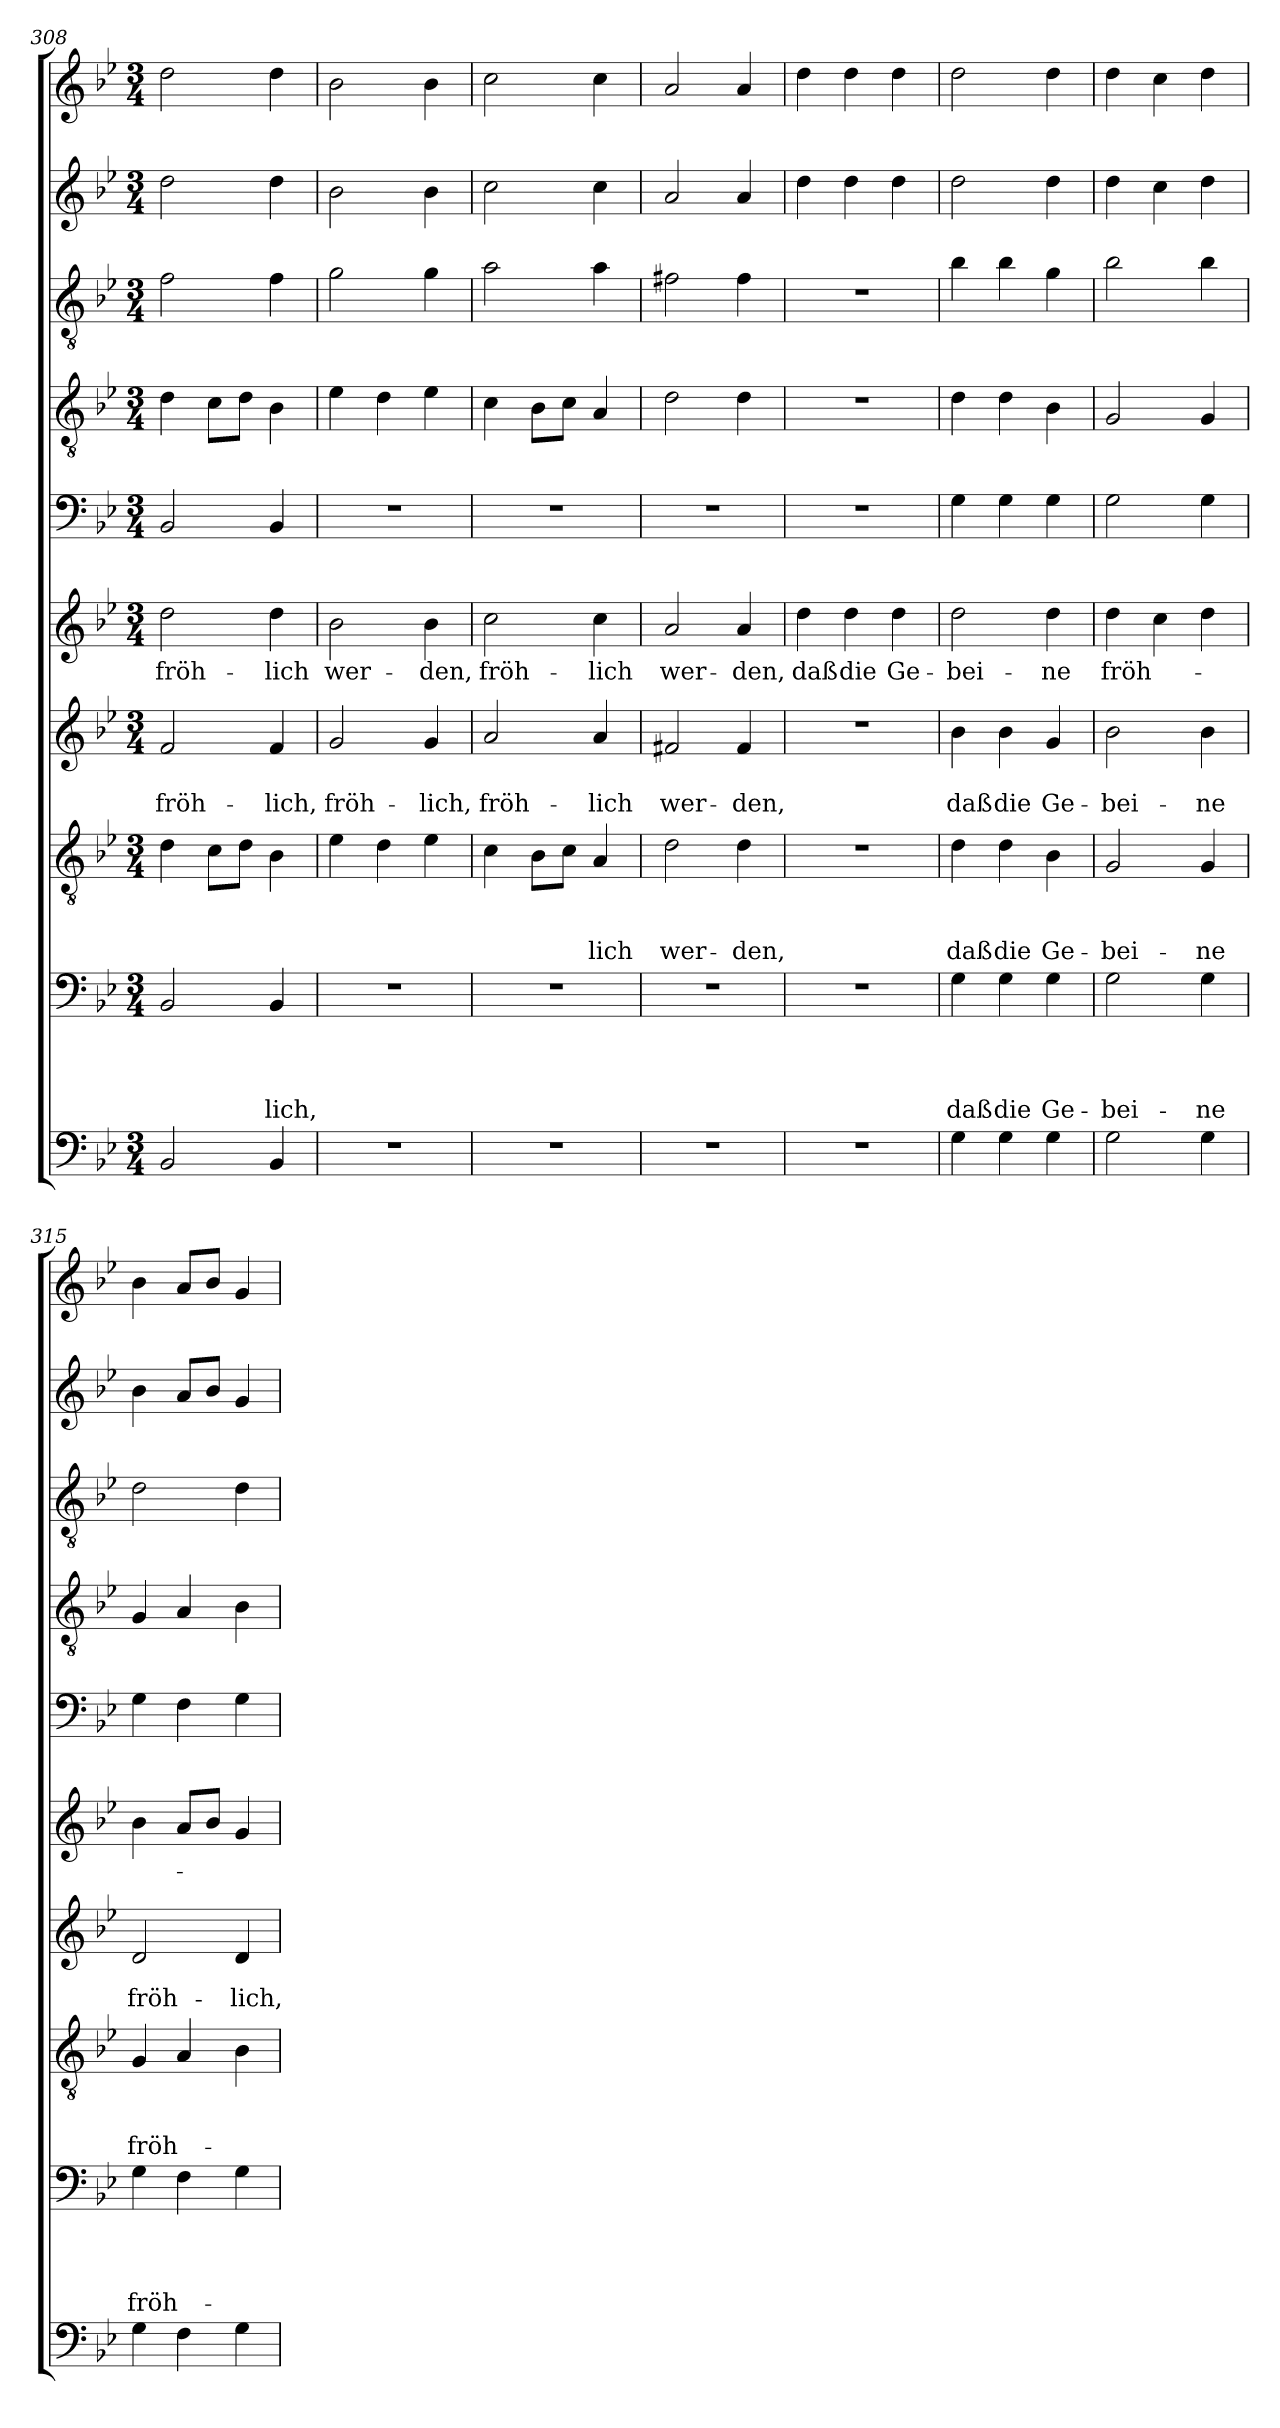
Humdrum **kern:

**kern	**kern	**text	**text	**text	**text	**kern	**text	**text	**text	**kern	**text	**text	**kern	**text	**kern	**kern	**kern	**kern	**kern
*part10	*part9	*part9	*part9	*part9	*part9	*part8	*part8	*part8	*part8	*part7	*part7	*part7	*part6	*part6	*part5	*part4	*part3	*part2	*part1
*staff10	*staff9	*staff9	*staff9	*staff9	*staff9	*staff8	*staff8	*staff8	*staff8	*staff7	*staff7	*staff7	*staff6	*staff6	*staff5	*staff4	*staff3	*staff2	*staff1
*clefF4	*clefF4	*	*	*	*	*clefGv2	*	*	*	*clefG2	*	*	*clefG2	*	*clefF4	*clefGv2	*clefGv2	*clefG2	*clefG2
*k[b-e-]	*k[b-e-]	*	*	*	*	*k[b-e-]	*	*	*	*k[b-e-]	*	*	*k[b-e-]	*	*k[b-e-]	*k[b-e-]	*k[b-e-]	*k[b-e-]	*k[b-e-]
*g:	*g:	*	*	*	*	*g:	*	*	*	*g:	*	*	*g:	*	*g:	*g:	*g:	*g:	*g:
*M3/4	*M3/4	*	*	*	*	*M3/4	*	*	*	*M3/4	*	*	*M3/4	*	*M3/4	*M3/4	*M3/4	*M3/4	*M3/4
=308	=308	=308	=308	=308	=308	=308	=308	=308	=308	=308	=308	=308	=308	=308	=308	=308	=308	=308	=308
2BB-/	2BB-/	.	.	.	.	4d\	.	.	.	2f/	.	fröh-	2dd\	fröh-	2BB-/	4d\	2f\	2dd\	2dd\
.	.	.	.	.	.	8c\L	.	.	.	.	.	.	.	.	.	8c\L	.	.	.
.	.	.	.	.	.	8d\J	.	.	.	.	.	.	.	.	.	8d\J	.	.	.
4BB-/	4BB-/	.	.	.	-lich,	4B-\	.	.	.	4f/	.	-lich,	4dd\	-lich	4BB-/	4B-\	4f\	4dd\	4dd\
=309	=309	=309	=309	=309	=309	=309	=309	=309	=309	=309	=309	=309	=309	=309	=309	=309	=309	=309	=309
2.r	2.r	.	.	.	.	4e-\	.	.	.	2g/	.	fröh-	2b-\	wer-	2.r	4e-\	2g\	2b-\	2b-\
.	.	.	.	.	.	4d\	.	.	.	.	.	.	.	.	.	4d\	.	.	.
.	.	.	.	.	.	4e-\	.	.	.	4g/	.	-lich,	4b-\	-den,	.	4e-\	4g\	4b-\	4b-\
=310	=310	=310	=310	=310	=310	=310	=310	=310	=310	=310	=310	=310	=310	=310	=310	=310	=310	=310	=310
2.r	2.r	.	.	.	.	4c\	.	.	.	2a/	.	fröh-	2cc\	fröh-	2.r	4c\	2a\	2cc\	2cc\
.	.	.	.	.	.	8B-\L	.	.	.	.	.	.	.	.	.	8B-\L	.	.	.
.	.	.	.	.	.	8c\J	.	.	.	.	.	.	.	.	.	8c\J	.	.	.
.	.	.	.	.	.	4A/	.	.	-lich	4a/	.	-lich	4cc\	-lich	.	4A/	4a\	4cc\	4cc\
=311	=311	=311	=311	=311	=311	=311	=311	=311	=311	=311	=311	=311	=311	=311	=311	=311	=311	=311	=311
2.r	2.r	.	.	.	.	2d\	.	.	wer-	2f#X/	.	wer-	2a/	wer-	2.r	2d\	2f#X\	2a/	2a/
.	.	.	.	.	.	4d\	.	.	-den,	4f#/	.	-den,	4a/	-den,	.	4d\	4f#\	4a/	4a/
!!LO:PB:g=z
=312	=312	=312	=312	=312	=312	=312	=312	=312	=312	=312	=312	=312	=312	=312	=312	=312	=312	=312	=312
2.r	2.r	.	.	.	.	2.r	.	.	.	2.r	.	.	4dd\	daß	2.r	2.r	2.r	4dd\	4dd\
.	.	.	.	.	.	.	.	.	.	.	.	.	4dd\	die	.	.	.	4dd\	4dd\
.	.	.	.	.	.	.	.	.	.	.	.	.	4dd\	Ge-	.	.	.	4dd\	4dd\
=313	=313	=313	=313	=313	=313	=313	=313	=313	=313	=313	=313	=313	=313	=313	=313	=313	=313	=313	=313
4G\	4G\	.	.	.	daß	4d\	.	.	daß	4b-\	.	daß	2dd\	-bei-	4G\	4d\	4b-\	2dd\	2dd\
4G\	4G\	.	.	.	die	4d\	.	.	die	4b-\	.	die	.	.	4G\	4d\	4b-\	.	.
4G\	4G\	.	.	.	Ge-	4B-\	.	.	Ge-	4g/	.	Ge-	4dd\	-ne	4G\	4B-\	4g\	4dd\	4dd\
=314	=314	=314	=314	=314	=314	=314	=314	=314	=314	=314	=314	=314	=314	=314	=314	=314	=314	=314	=314
2G\	2G\	.	.	.	-bei-	2G/	.	.	-bei-	2b-\	.	-bei-	4dd\	fröh-	2G\	2G/	2b-\	4dd\	4dd\
.	.	.	.	.	.	.	.	.	.	.	.	.	4cc\	.	.	.	.	4cc\	4cc\
4G\	4G\	.	.	.	-ne	4G/	.	.	-ne	4b-\	.	-ne	4dd\	.	4G\	4G/	4b-\	4dd\	4dd\
=315	=315	=315	=315	=315	=315	=315	=315	=315	=315	=315	=315	=315	=315	=315	=315	=315	=315	=315	=315
4G\	4G\	.	.	.	fröh-	4G/	.	.	fröh-	2d/	.	fröh-	4b-\	.	4G\	4G/	2d\	4b-\	4b-\
4F\	4F\	.	.	.	.	4A/	.	.	.	.	.	.	8a/L	.	4F\	4A/	.	8a/L	8a/L
.	.	.	.	.	.	.	.	.	.	.	.	.	8b-/J	.	.	.	.	8b-/J	8b-/J
4G\	4G\	.	.	.	.	4B-\	.	.	.	4d/	.	-lich,	4g/	.	4G\	4B-\	4d\	4g/	4g/
=	=	=	=	=	=	=	=	=	=	=	=	=	=	=	=	=	=	=	=
*-	*-	*-	*-	*-	*-	*-	*-	*-	*-	*-	*-	*-	*-	*-	*-	*-	*-	*-	*-
